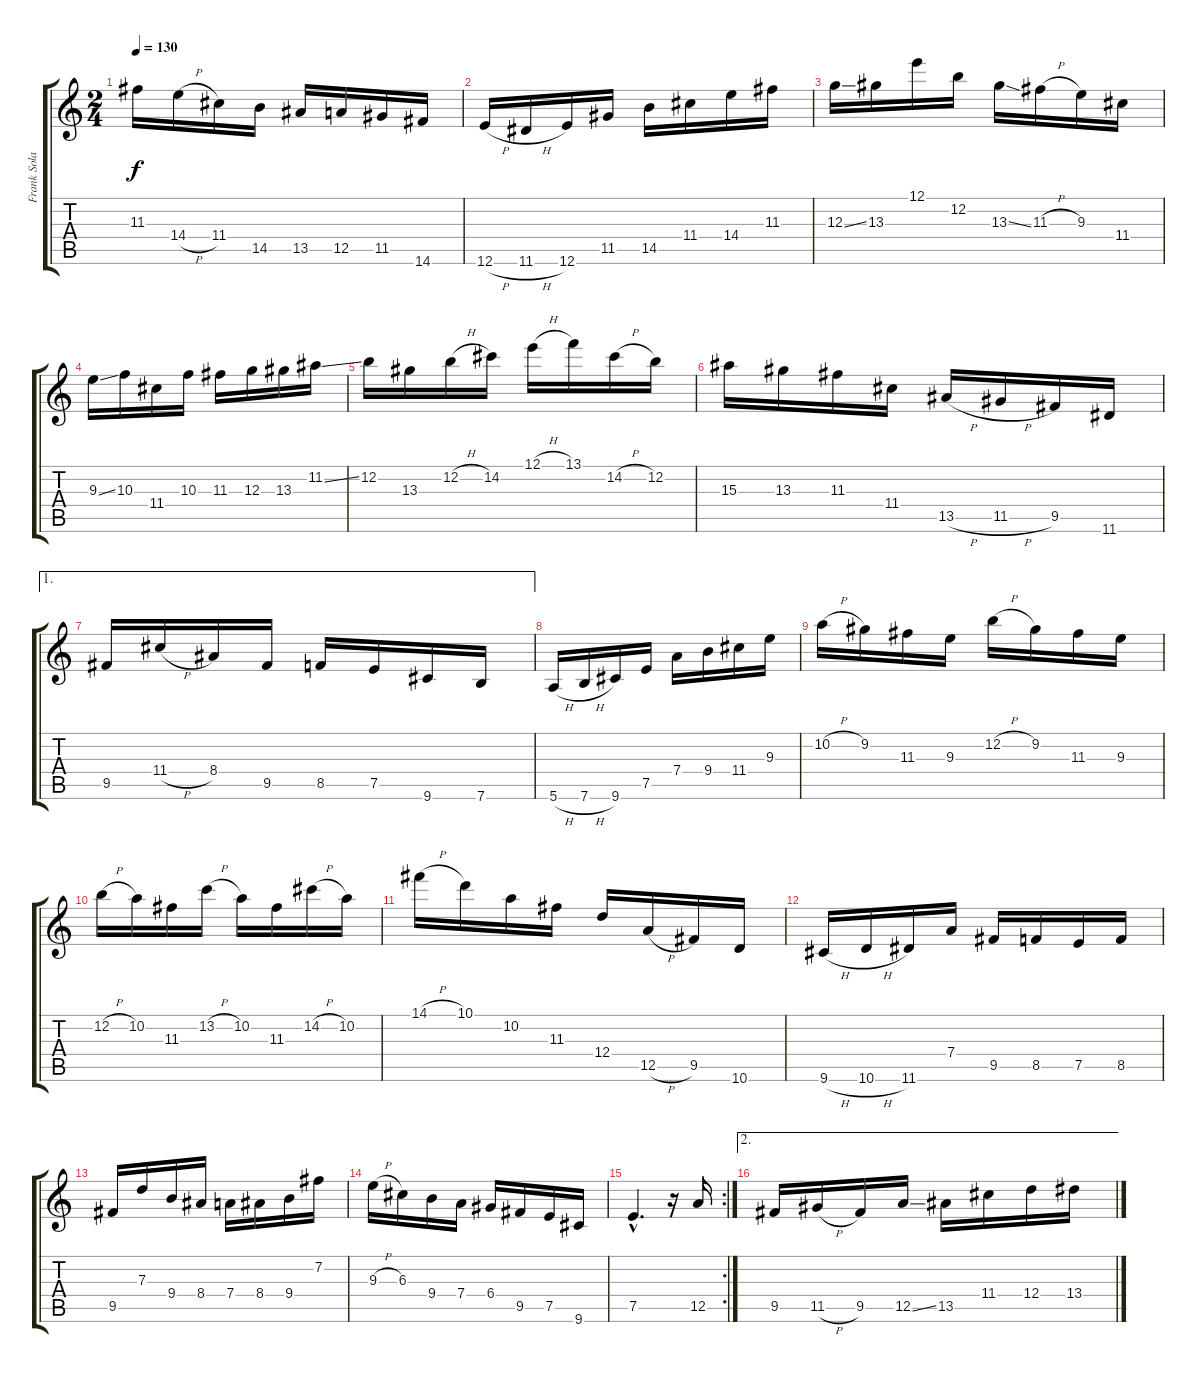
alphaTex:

\track ("Frank Solari" "Frank Sola") {instrument overdrivenguitar}
\staff {score tabs}
\tuning (E4 B3 G3 D3 A2 E2) {hide}
\ts (2 4)
\tempo 130
\clef g2
\ks c
11.3.16{dy f} 14.4{h}.16 11.4.16 14.5.16 13.5.16 12.5.16 11.5.16 14.6.16 |
12.6{h}.16 11.6{h}.16 12.6.16 11.5.16 14.5.16 11.4.16 14.4.16 11.3.16 |
12.3{ss}.16 13.3.16 12.1.16 12.2.16 13.3{ss}.16 11.3{h}.16 9.3.16 11.4.16 |
9.3{ss}.16 10.3.16 11.4.16 10.3.16 11.3.16 12.3.16 13.3.16 11.2{ss}.16 |
12.2.16 13.3.16 12.2{h}.16 14.2.16 12.1{h}.16 13.1.16 14.2{h}.16 12.2.16 |
15.3.16 13.3.16 11.3.16 11.4.16 13.5{h}.16 11.5{h}.16 9.5.16 11.6.16 |
\ae 1
9.5.16 11.4{h}.16 8.4.16 9.5.16 8.5.16 7.5.16 9.6.16 7.6.16 |
5.6{h}.16 7.6{h}.16 9.6.16 7.5.16 7.4.16 9.4.16 11.4.16 9.3.16 |
10.2{h}.16 9.2.16 11.3.16 9.3.16 12.2{h}.16 9.2.16 11.3.16 9.3.16 |
12.2{h}.16 10.2.16 11.3.16 13.2{h}.16 10.2.16 11.3.16 14.2{h}.16 10.2.16 |
14.1{h}.16 10.1.16 10.2.16 11.3.16 12.4.16 12.5{h}.16 9.5.16 10.6.16 |
9.6{h}.16 10.6{h}.16 11.6.16 7.4.16 9.5.16 8.5.16 7.5.16 8.5.16 |
9.5.16 7.3.16 9.4.16 8.4.16 7.4.16 8.4.16 9.4.16 7.2.16 |
9.3{h}.16 6.3.16 9.4.16 7.4.16 6.4.16 9.5.16 7.5.16 9.6.16 |
\rc 2
7.5{hac}.4{d} r.16 12.5.16 |
\ae 2
9.5.16 11.5{h}.16 9.5.16 12.5{ss}.16 13.5.16 11.4.16 12.4.16 13.4.16
